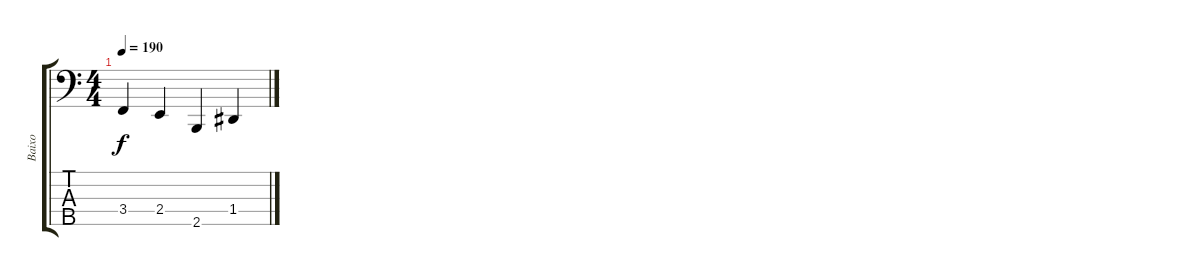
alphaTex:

\track ("Baixo" "Baixo") {instrument electricbassfinger}
\staff {score tabs}
\tuning (F2 C2 G1 D1 A0) {hide}
\ts (4 4)
\tempo 190
\clef f4
\ks c
3.4.4{dy f} 2.4.4 2.5.4 1.4.4
